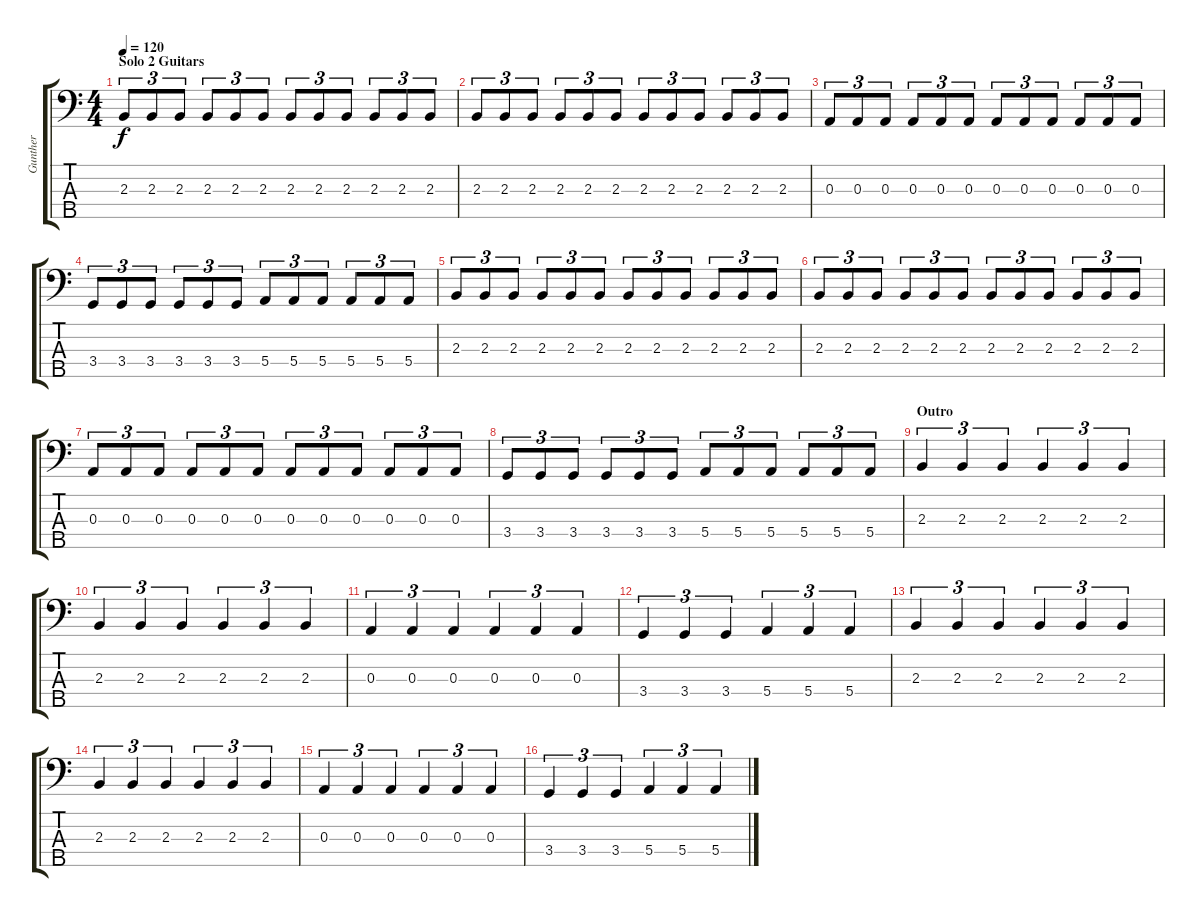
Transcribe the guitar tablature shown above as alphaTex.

\track ("Gunther" "Gunther") {instrument electricbasspick}
\staff {score tabs}
\tuning (G2 D2 A1 E1 B0) {hide}
\ts (4 4)
\section ("" "Solo 2 Guitars")
\tempo 120
\clef f4
\ks c
2.3.8{tu (3 2) dy f} 2.3.8{tu (3 2)} 2.3.8{tu (3 2)} 2.3.8{tu (3 2)} 2.3.8{tu (3 2)} 2.3.8{tu (3 2)} 2.3.8{tu (3 2)} 2.3.8{tu (3 2)} 2.3.8{tu (3 2)} 2.3.8{tu (3 2)} 2.3.8{tu (3 2)} 2.3.8{tu (3 2)} |
2.3.8{tu (3 2)} 2.3.8{tu (3 2)} 2.3.8{tu (3 2)} 2.3.8{tu (3 2)} 2.3.8{tu (3 2)} 2.3.8{tu (3 2)} 2.3.8{tu (3 2)} 2.3.8{tu (3 2)} 2.3.8{tu (3 2)} 2.3.8{tu (3 2)} 2.3.8{tu (3 2)} 2.3.8{tu (3 2)} |
0.3.8{tu (3 2)} 0.3.8{tu (3 2)} 0.3.8{tu (3 2)} 0.3.8{tu (3 2)} 0.3.8{tu (3 2)} 0.3.8{tu (3 2)} 0.3.8{tu (3 2)} 0.3.8{tu (3 2)} 0.3.8{tu (3 2)} 0.3.8{tu (3 2)} 0.3.8{tu (3 2)} 0.3.8{tu (3 2)} |
3.4.8{tu (3 2)} 3.4.8{tu (3 2)} 3.4.8{tu (3 2)} 3.4.8{tu (3 2)} 3.4.8{tu (3 2)} 3.4.8{tu (3 2)} 5.4.8{tu (3 2)} 5.4.8{tu (3 2)} 5.4.8{tu (3 2)} 5.4.8{tu (3 2)} 5.4.8{tu (3 2)} 5.4.8{tu (3 2)} |
2.3.8{tu (3 2)} 2.3.8{tu (3 2)} 2.3.8{tu (3 2)} 2.3.8{tu (3 2)} 2.3.8{tu (3 2)} 2.3.8{tu (3 2)} 2.3.8{tu (3 2)} 2.3.8{tu (3 2)} 2.3.8{tu (3 2)} 2.3.8{tu (3 2)} 2.3.8{tu (3 2)} 2.3.8{tu (3 2)} |
2.3.8{tu (3 2)} 2.3.8{tu (3 2)} 2.3.8{tu (3 2)} 2.3.8{tu (3 2)} 2.3.8{tu (3 2)} 2.3.8{tu (3 2)} 2.3.8{tu (3 2)} 2.3.8{tu (3 2)} 2.3.8{tu (3 2)} 2.3.8{tu (3 2)} 2.3.8{tu (3 2)} 2.3.8{tu (3 2)} |
0.3.8{tu (3 2)} 0.3.8{tu (3 2)} 0.3.8{tu (3 2)} 0.3.8{tu (3 2)} 0.3.8{tu (3 2)} 0.3.8{tu (3 2)} 0.3.8{tu (3 2)} 0.3.8{tu (3 2)} 0.3.8{tu (3 2)} 0.3.8{tu (3 2)} 0.3.8{tu (3 2)} 0.3.8{tu (3 2)} |
3.4.8{tu (3 2)} 3.4.8{tu (3 2)} 3.4.8{tu (3 2)} 3.4.8{tu (3 2)} 3.4.8{tu (3 2)} 3.4.8{tu (3 2)} 5.4.8{tu (3 2)} 5.4.8{tu (3 2)} 5.4.8{tu (3 2)} 5.4.8{tu (3 2)} 5.4.8{tu (3 2)} 5.4.8{tu (3 2)} |
\section ("" "Outro")
2.3.4{tu (3 2)} 2.3.4{tu (3 2)} 2.3.4{tu (3 2)} 2.3.4{tu (3 2)} 2.3.4{tu (3 2)} 2.3.4{tu (3 2)} |
2.3.4{tu (3 2)} 2.3.4{tu (3 2)} 2.3.4{tu (3 2)} 2.3.4{tu (3 2)} 2.3.4{tu (3 2)} 2.3.4{tu (3 2)} |
0.3.4{tu (3 2)} 0.3.4{tu (3 2)} 0.3.4{tu (3 2)} 0.3.4{tu (3 2)} 0.3.4{tu (3 2)} 0.3.4{tu (3 2)} |
3.4.4{tu (3 2)} 3.4.4{tu (3 2)} 3.4.4{tu (3 2)} 5.4.4{tu (3 2)} 5.4.4{tu (3 2)} 5.4.4{tu (3 2)} |
2.3.4{tu (3 2)} 2.3.4{tu (3 2)} 2.3.4{tu (3 2)} 2.3.4{tu (3 2)} 2.3.4{tu (3 2)} 2.3.4{tu (3 2)} |
2.3.4{tu (3 2)} 2.3.4{tu (3 2)} 2.3.4{tu (3 2)} 2.3.4{tu (3 2)} 2.3.4{tu (3 2)} 2.3.4{tu (3 2)} |
0.3.4{tu (3 2)} 0.3.4{tu (3 2)} 0.3.4{tu (3 2)} 0.3.4{tu (3 2)} 0.3.4{tu (3 2)} 0.3.4{tu (3 2)} |
3.4.4{tu (3 2)} 3.4.4{tu (3 2)} 3.4.4{tu (3 2)} 5.4.4{tu (3 2)} 5.4.4{tu (3 2)} 5.4.4{tu (3 2)}
